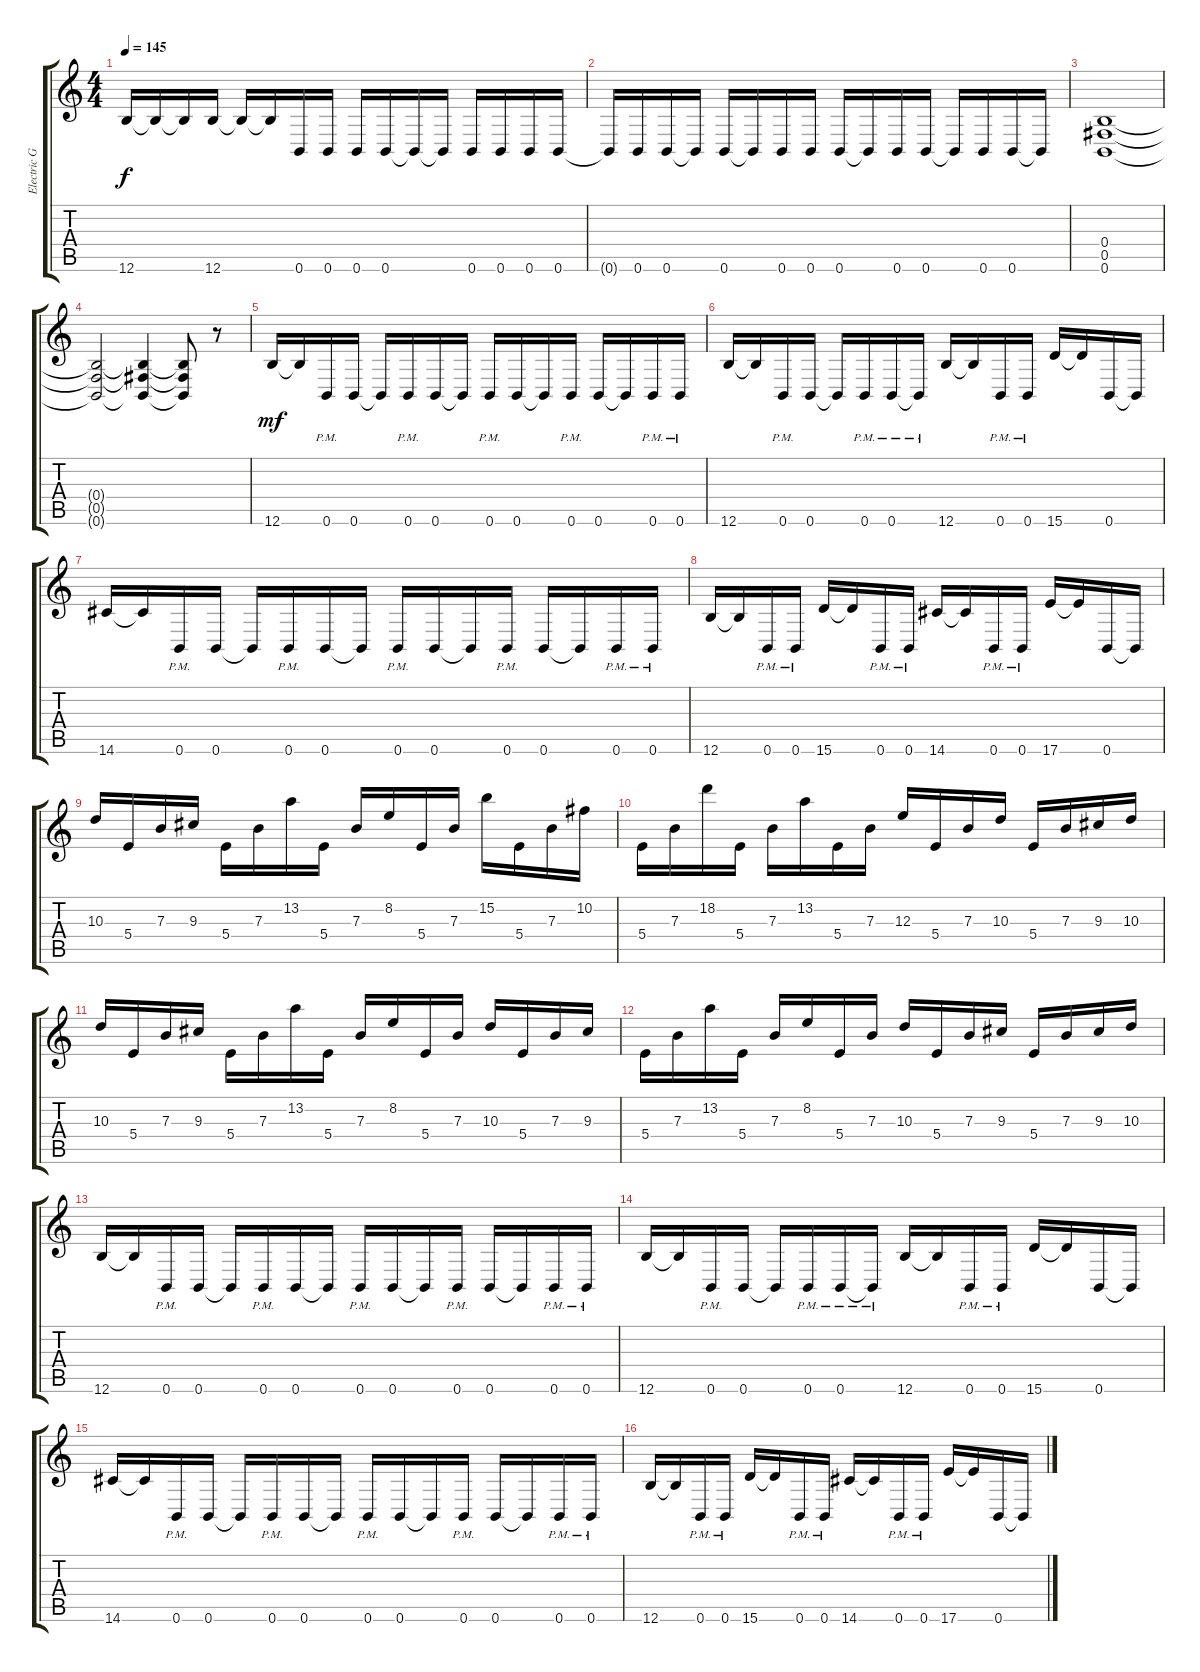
\track ("Electric Guitar" "Electric G") {instrument distortionguitar}
\staff {score tabs}
\tuning (Db4 Ab3 E3 B2 Gb2 B1) {hide}
\ts (4 4)
\tempo 145
\clef g2
\ks c
12.6.16{dy f} 12.6{t}.16 12.6{t}.16 12.6.16 12.6{t}.16 12.6{t}.16 0.6.16 0.6.16 0.6.16 0.6.16 0.6{t}.16 0.6{t}.16 0.6.16 0.6.16 0.6.16 0.6.16 |
0.6{t}.16 0.6.16 0.6.16 0.6{t}.16 0.6.16 0.6{t}.16 0.6.16 0.6.16 0.6.16 0.6{t}.16 0.6.16 0.6.16 0.6{t}.16 0.6.16 0.6.16 0.6{t}.16 |
(0.4 0.5 0.6).1 |
(0.4{t} 0.5{t} 0.6{t}).2 (0.4{t} 0.5{t} 0.6{t}).4 (0.4{t} 0.5{t} 0.6{t}).8 r.8 |
12.6.16{dy mf} 12.6{t}.16 0.6{pm}.16 0.6.16 0.6{t}.16 0.6{pm}.16 0.6.16 0.6{t}.16 0.6{pm}.16 0.6.16 0.6{t}.16 0.6{pm}.16 0.6.16 0.6{t}.16 0.6{pm}.16 0.6{pm}.16 |
12.6.16 12.6{t}.16 0.6{pm}.16 0.6.16 0.6{t}.16 0.6{pm}.16 0.6{pm}.16 0.6{pm t}.16 12.6.16 12.6{t}.16 0.6{pm}.16 0.6{pm}.16 15.6.16 15.6{t}.16 0.6.16 0.6{t}.16 |
14.6.16 14.6{t}.16 0.6{pm}.16 0.6.16 0.6{t}.16 0.6{pm}.16 0.6.16 0.6{t}.16 0.6{pm}.16 0.6.16 0.6{t}.16 0.6{pm}.16 0.6.16 0.6{t}.16 0.6{pm}.16 0.6{pm}.16 |
12.6.16 12.6{t}.16 0.6{pm}.16 0.6{pm}.16 15.6.16 15.6{t}.16 0.6{pm}.16 0.6{pm}.16 14.6.16 14.6{t}.16 0.6{pm}.16 0.6{pm}.16 17.6.16 17.6{t}.16 0.6.16 0.6{t}.16 |
10.3.16 5.4.16 7.3.16 9.3.16 5.4.16 7.3.16 13.2.16 5.4.16 7.3.16 8.2.16 5.4.16 7.3.16 15.2.16 5.4.16 7.3.16 10.2.16 |
5.4.16 7.3.16 18.2.16 5.4.16 7.3.16 13.2.16 5.4.16 7.3.16 12.3.16 5.4.16 7.3.16 10.3.16 5.4.16 7.3.16 9.3.16 10.3.16 |
10.3.16 5.4.16 7.3.16 9.3.16 5.4.16 7.3.16 13.2.16 5.4.16 7.3.16 8.2.16 5.4.16 7.3.16 10.3.16 5.4.16 7.3.16 9.3.16 |
5.4.16 7.3.16 13.2.16 5.4.16 7.3.16 8.2.16 5.4.16 7.3.16 10.3.16 5.4.16 7.3.16 9.3.16 5.4.16 7.3.16 9.3.16 10.3.16 |
12.6.16 12.6{t}.16 0.6{pm}.16 0.6.16 0.6{t}.16 0.6{pm}.16 0.6.16 0.6{t}.16 0.6{pm}.16 0.6.16 0.6{t}.16 0.6{pm}.16 0.6.16 0.6{t}.16 0.6{pm}.16 0.6{pm}.16 |
12.6.16 12.6{t}.16 0.6{pm}.16 0.6.16 0.6{t}.16 0.6{pm}.16 0.6{pm}.16 0.6{pm t}.16 12.6.16 12.6{t}.16 0.6{pm}.16 0.6{pm}.16 15.6.16 15.6{t}.16 0.6.16 0.6{t}.16 |
14.6.16 14.6{t}.16 0.6{pm}.16 0.6.16 0.6{t}.16 0.6{pm}.16 0.6.16 0.6{t}.16 0.6{pm}.16 0.6.16 0.6{t}.16 0.6{pm}.16 0.6.16 0.6{t}.16 0.6{pm}.16 0.6{pm}.16 |
12.6.16 12.6{t}.16 0.6{pm}.16 0.6{pm}.16 15.6.16 15.6{t}.16 0.6{pm}.16 0.6{pm}.16 14.6.16 14.6{t}.16 0.6{pm}.16 0.6{pm}.16 17.6.16 17.6{t}.16 0.6.16 0.6{t}.16
